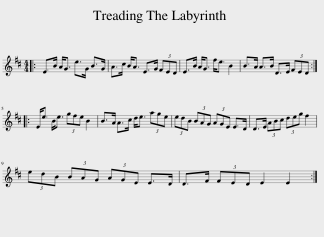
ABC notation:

X:1
L:1/8
M:4/4
I:linebreak $
K:D
V:1 treble
V:1
|: E>B A<G e>G B>G | A>c B<A E>G (3FED | E>B A<G f<e B2 | B>A A>B D>E (3FED ::$ E<e B<e (3gfe B2 | %5
 B>A A>c d<e (3age | (3edB (3BAG (3AGE E>D | D>E (3ABc (3deg f2 |$ (3edB (3BAG (3AGE E>D | D>F (3FED E2 E2 :| %10
